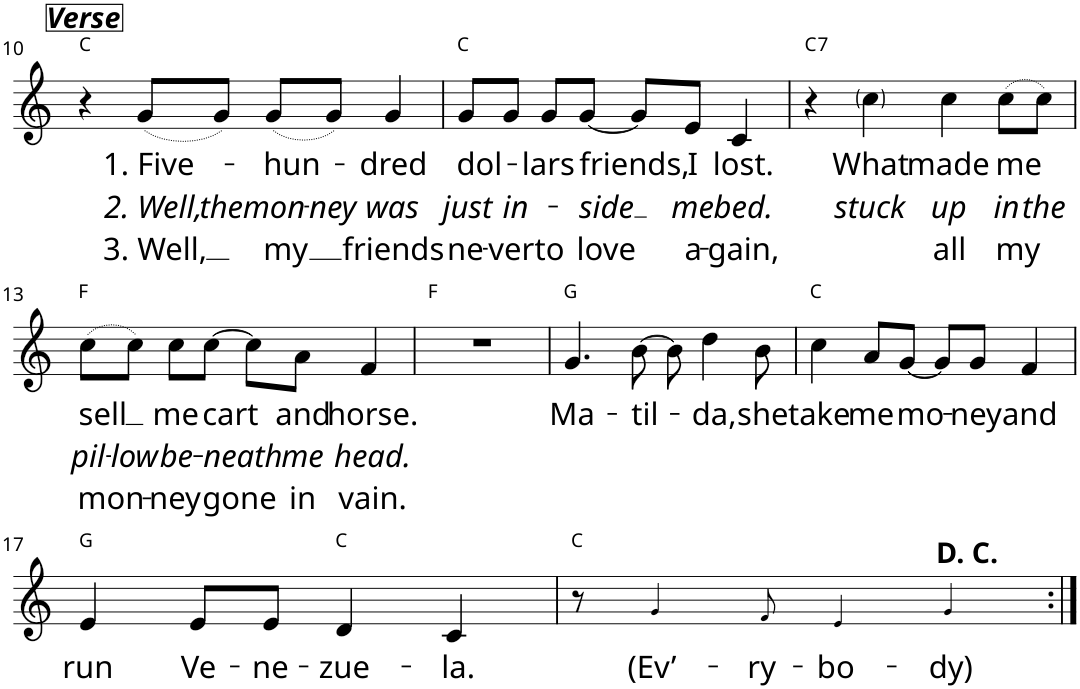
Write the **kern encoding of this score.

**kern	**text	**text	**text	**harte
*part1	*part1	*part1	*part1	*part1
*staff1	*staff1	*staff1	*staff1	*
*I"P1	*	*	*	*
!!LO:PB:g=z
*clefG2	*	*	*	*
*k[]	*	*	*	*
*M4/4	*	*	*	*
=10	=10	=10	=10	=10
4r	.	.	.	C:maj
!LO:TX:a:Bi:t=Verse	!	!	!	!
!	!LO:LY:b	!LO:LY:b	!LO:LY:b	!
(8g/L	-1. Five-	2. Well,	3. Well,	.
!	!	!LO:LY:b	!	!
8g/J)	.	the	.	.
!	!LO:LY:b	!LO:LY:b	!LO:LY:b	!
(8g/L	-hun-	mon-	my	.
!	!	!LO:LY:b	!	!
8g/J)	.	-ney	.	.
!	!LO:LY:b	!LO:LY:b	!LO:LY:b	!
4g/	-dred	was	friends	.
=11	=11	=11	=11	=11
!	!LO:LY:b	!LO:LY:b	!LO:LY:b	!
8g/L	dol-	just	ne-	C:maj
!	!	!LO:LY:b	!LO:LY:b	!
8g/J	.	in-	-ver	.
!	!LO:LY:b	!	!LO:LY:b	!
8g/L	-lars	.	to	.
!	!LO:LY:b	!LO:LY:b	!LO:LY:b	!
[8g/J	friends,	-side	love	.
8g/L]	.	.	.	.
!	!LO:LY:b	!LO:LY:b	!LO:LY:b	!
8e/J	I	me	a-	.
!	!LO:LY:b	!LO:LY:b	!LO:LY:b	!
4c/	lost.	bed.	-gain,	.
=12	=12	=12	=12	=12
!	!	!	!	!LO:H:kt=7
4r	.	.	.	C:7
!	!LO:LY:b	!LO:LY:b	!	!
4cc\	What	stuck	.	.
!	!LO:LY:b	!LO:LY:b	!LO:LY:b	!
4cc\	made	up	all	.
!	!LO:LY:b	!LO:LY:b	!LO:LY:b	!
(8cc\L	me	in	my	.
!	!	!LO:LY:b	!	!
8cc\J)	.	the	.	.
!!LO:LB:g=z
=13	=13	=13	=13	=13
!	!LO:LY:b	!LO:LY:b	!LO:LY:b	!
(8cc\L	sell	pil-	mon-	F:maj
!	!	!LO:LY:b	!	!
8cc\J)	.	-low	.	.
!	!LO:LY:b	!LO:LY:b	!LO:LY:b	!
8cc\L	me	be-	-ney	.
!	!LO:LY:b	!LO:LY:b	!LO:LY:b	!
[8cc\J	cart	-neath	gone	.
8cc\L]	.	.	.	.
!	!LO:LY:b	!LO:LY:b	!LO:LY:b	!
8a\J	and	me	in	.
!	!LO:LY:b	!LO:LY:b	!LO:LY:b	!
4f/	horse.	head.	vain.	.
=14	=14	=14	=14	=14
1r	.	.	.	F:maj
=15	=15	=15	=15	=15
!	!LO:LY:b	!	!	!
4.g/	Ma-	.	.	G:maj
!	!LO:LY:b	!	!	!
[8b\	-til-	.	.	.
8b\]	.	.	.	.
!	!LO:LY:b	!	!	!
4dd\	-da,	.	.	.
!	!LO:LY:b	!	!	!
8b\	she	.	.	.
=16	=16	=16	=16	=16
!	!LO:LY:b	!	!	!
4cc\	take	.	.	C:maj
!	!LO:LY:b	!	!	!
8a/L	me	.	.	.
!	!LO:LY:b	!	!	!
[8g/J	mo-	.	.	.
8g/L]	.	.	.	.
!	!LO:LY:b	!	!	!
8g/J	-ney	.	.	.
!	!LO:LY:b	!	!	!
4f/	and	.	.	.
!!LO:LB:g=z
=17	=17	=17	=17	=17
!	!LO:LY:b	!	!	!
4e/	run	.	.	G:maj
!	!LO:LY:b	!	!	!
8e/L	Ve-	.	.	.
!	!LO:LY:b	!	!	!
8e/J	-ne-	.	.	.
!	!LO:LY:b	!	!	!
4d/	-zue-	.	.	C:maj
!	!LO:LY:b	!	!	!
4c/	-la.	.	.	.
=18	=18	=18	=18	=18
8r	.	.	.	C:maj
!	!LO:LY:b	!	!	!
4g!/	(Ev’-	.	.	.
!	!LO:LY:b	!	!	!
8f!/	-ry-	.	.	.
!	!LO:LY:b	!	!	!
4e!/	-bo-	.	.	.
!	!LO:LY:b	!	!	!
4g!/	-dy)	.	.	.
=:|!	=:|!	=:|!	=:|!	=:|!
*-	*-	*-	*-	*-
